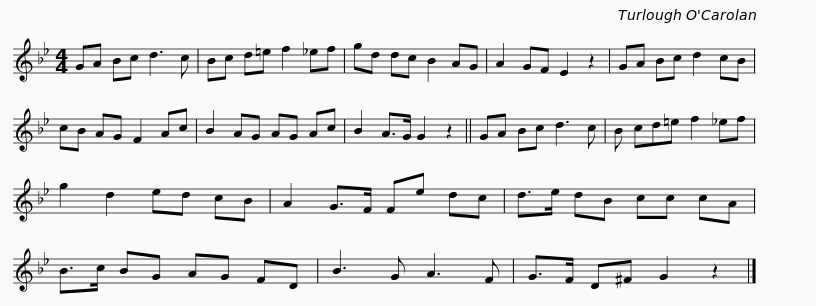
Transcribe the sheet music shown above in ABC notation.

X:1
L:1/8
M:4/4
I:linebreak $
K:Gmin
V:1 treble
V:1
 GA Bc d3 c | Bc d=e f2 _ef | gd dc B2 AG | A2 GF E2 z2 | GA Bc d2 cB | %5
 cB AG F2 Ac |$ B2 AG AG Ac | B2 A>G G2 z2 || GA Bc d3 c | B cd=e f2 _ef | %10
 g2 d2 ed cB | A2 G>F Fe dc |$ d>e dB cc cA | B>c BG AG FD | B3 G A3 F | %15
 G>F D^F G2 z2 |] %16
